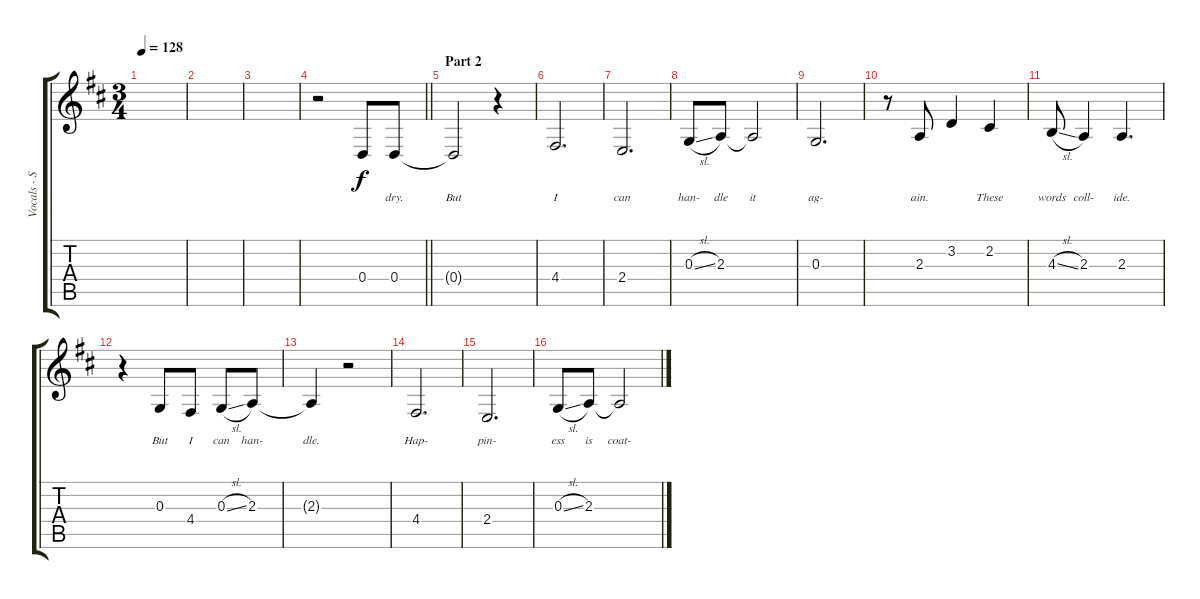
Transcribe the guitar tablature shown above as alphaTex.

\track ("Vocals - Simon Neil" "Vocals - S") {instrument altosax}
\staff {score tabs}
\tuning (E4 B3 G3 D3 A2 E2) {hide}
\ts (3 4)
\tempo 128
\clef g2
\ks d
|
|
|
\barLineRight lightlight
r.2 0.4.8{lyrics (0 "") lyrics (1 "") lyrics (2 "") lyrics (3 "") lyrics (4 "")} 0.4.8{lyrics (0 "dry.") lyrics (1 "") lyrics (2 "") lyrics (3 "") lyrics (4 "")} |
\section ("" "Part 2")
0.4{t}.2{lyrics (0 "But") lyrics (1 "") lyrics (2 "") lyrics (3 "") lyrics (4 "")} r.4 |
4.4.2{d lyrics (0 "I") lyrics (1 "") lyrics (2 "") lyrics (3 "") lyrics (4 "")} |
2.4.2{d lyrics (0 "can") lyrics (1 "") lyrics (2 "") lyrics (3 "") lyrics (4 "")} |
0.3{sl}.8{lyrics (0 "han-") lyrics (1 "") lyrics (2 "") lyrics (3 "") lyrics (4 "")} 2.3.8{lyrics (0 "dle") lyrics (1 "") lyrics (2 "") lyrics (3 "") lyrics (4 "")} 2.3{t}.2{lyrics (0 "it") lyrics (1 "") lyrics (2 "") lyrics (3 "") lyrics (4 "")} |
0.3.2{d lyrics (0 "ag-") lyrics (1 "") lyrics (2 "") lyrics (3 "") lyrics (4 "")} |
r.8 2.3.8{lyrics (0 "ain.") lyrics (1 "") lyrics (2 "") lyrics (3 "") lyrics (4 "")} 3.2.4{lyrics (0 "") lyrics (1 "") lyrics (2 "") lyrics (3 "") lyrics (4 "")} 2.2.4{lyrics (0 "These") lyrics (1 "") lyrics (2 "") lyrics (3 "") lyrics (4 "")} |
4.3{sl}.8{lyrics (0 "words") lyrics (1 "") lyrics (2 "") lyrics (3 "") lyrics (4 "")} 2.3.4{lyrics (0 "coll-") lyrics (1 "") lyrics (2 "") lyrics (3 "") lyrics (4 "")} 2.3.4{d lyrics (0 "ide.") lyrics (1 "") lyrics (2 "") lyrics (3 "") lyrics (4 "")} |
r.4 0.3.8{lyrics (0 "But") lyrics (1 "") lyrics (2 "") lyrics (3 "") lyrics (4 "")} 4.4.8{lyrics (0 "I") lyrics (1 "") lyrics (2 "") lyrics (3 "") lyrics (4 "")} 0.3{sl}.8{lyrics (0 "can") lyrics (1 "") lyrics (2 "") lyrics (3 "") lyrics (4 "")} 2.3.8{lyrics (0 "han-") lyrics (1 "") lyrics (2 "") lyrics (3 "") lyrics (4 "")} |
2.3{t}.4{lyrics (0 "dle.") lyrics (1 "") lyrics (2 "") lyrics (3 "") lyrics (4 "")} r.2 |
4.4.2{d lyrics (0 "Hap-") lyrics (1 "") lyrics (2 "") lyrics (3 "") lyrics (4 "")} |
2.4.2{d lyrics (0 "pin-") lyrics (1 "") lyrics (2 "") lyrics (3 "") lyrics (4 "")} |
0.3{sl}.8{lyrics (0 "ess") lyrics (1 "") lyrics (2 "") lyrics (3 "") lyrics (4 "")} 2.3.8{lyrics (0 "is") lyrics (1 "") lyrics (2 "") lyrics (3 "") lyrics (4 "")} 2.3{t}.2{lyrics (0 "coat-") lyrics (1 "") lyrics (2 "") lyrics (3 "") lyrics (4 "")}
